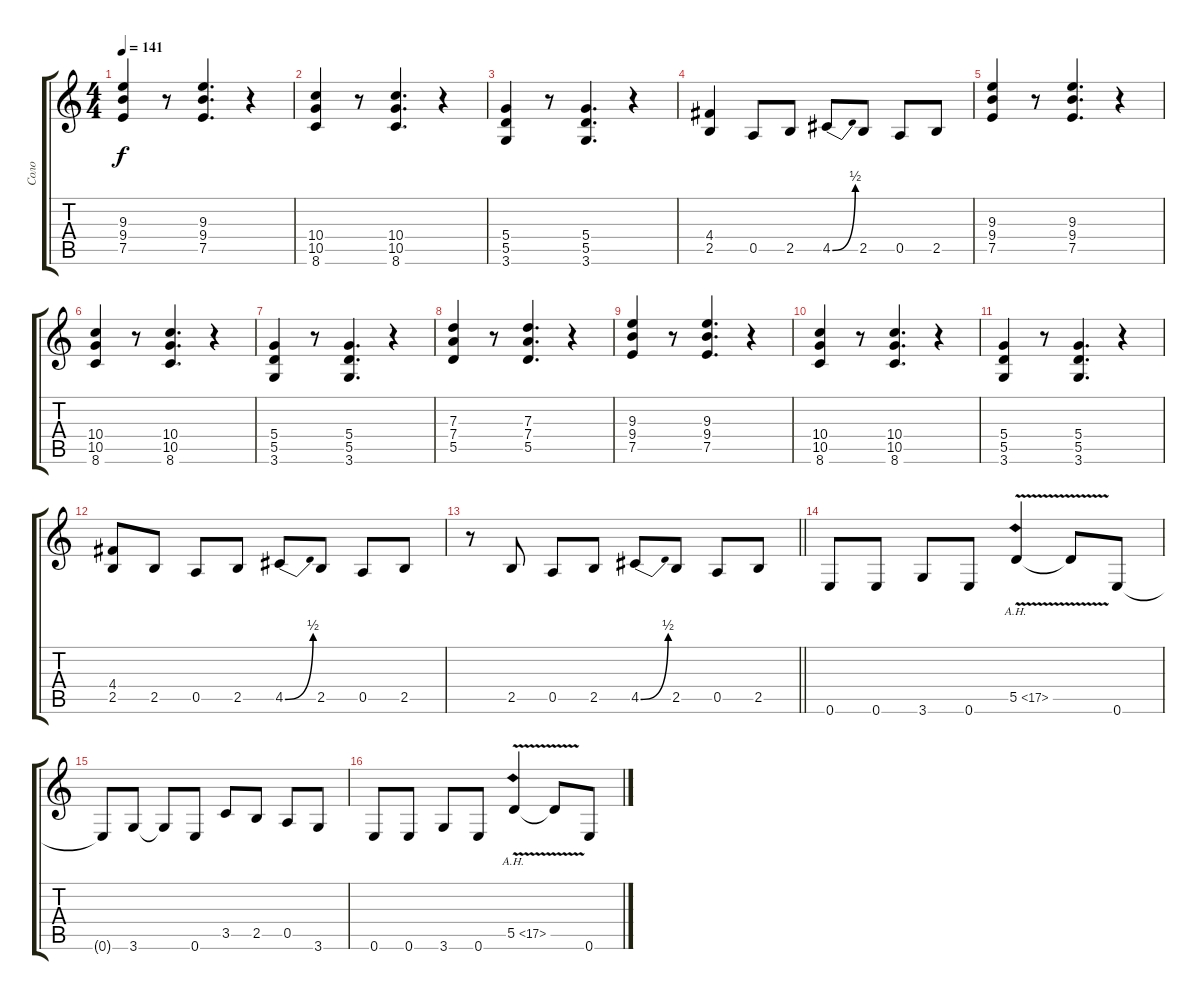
\track ("Соло" "Соло") {instrument distortionguitar}
\staff {score tabs}
\tuning (E4 B3 G3 D3 A2 E2) {hide}
\ts (4 4)
\tempo 141
\clef g2
\ks c
(9.3 9.4 7.5).4{dy f} r.8 (9.3 9.4 7.5).4{d} r.4 |
(10.4 10.5 8.6).4 r.8 (10.4 10.5 8.6).4{d} r.4 |
(5.4 5.5 3.6).4 r.8 (5.4 5.5 3.6).4{d} r.4 |
(4.4 2.5).4 0.5.8 2.5.8 4.5{be (bend 0 0 60 2)}.8 2.5.8 0.5.8 2.5.8 |
(9.3 9.4 7.5).4 r.8 (9.3 9.4 7.5).4{d} r.4 |
(10.4 10.5 8.6).4 r.8 (10.4 10.5 8.6).4{d} r.4 |
(5.4 5.5 3.6).4 r.8 (5.4 5.5 3.6).4{d} r.4 |
(7.3 7.4 5.5).4 r.8 (7.3 7.4 5.5).4{d} r.4 |
(9.3 9.4 7.5).4 r.8 (9.3 9.4 7.5).4{d} r.4 |
(10.4 10.5 8.6).4 r.8 (10.4 10.5 8.6).4{d} r.4 |
(5.4 5.5 3.6).4 r.8 (5.4 5.5 3.6).4{d} r.4 |
(4.4 2.5).8 2.5.8 0.5.8 2.5.8 4.5{be (bend 0 0 60 2)}.8 2.5.8 0.5.8 2.5.8 |
\barLineRight lightlight
r.8 2.5.8 0.5.8 2.5.8 4.5{be (bend 0 0 60 2)}.8 2.5.8 0.5.8 2.5.8 |
0.6.8 0.6.8 3.6.8 0.6.8 5.5{ah 12 v}.4 5.5{t}.8 0.6.8 |
0.6{t}.8 3.6.8 3.6{t}.8 0.6.8 3.5.8 2.5.8 0.5.8 3.6.8 |
0.6.8 0.6.8 3.6.8 0.6.8 5.5{ah 12 v}.4 5.5{t}.8 0.6.8
